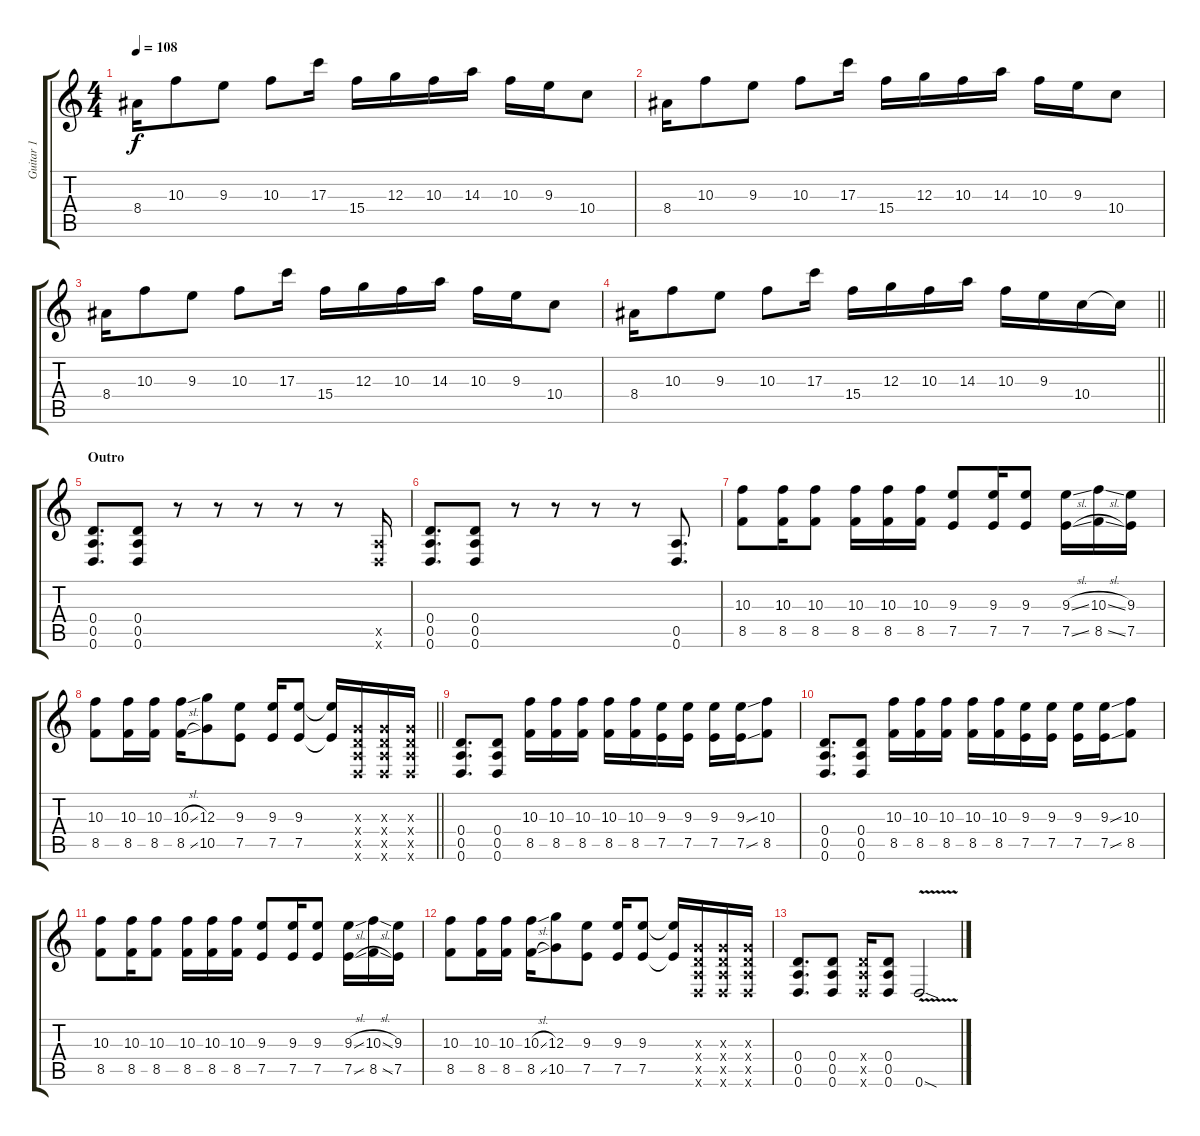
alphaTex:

\track ("Guitar 1" "Guitar 1") {instrument distortionguitar}
\staff {score tabs}
\tuning (E4 B3 G3 D3 A2 D2) {hide}
\ts (4 4)
\tempo 108
\clef g2
\ks c
8.4.16{dy f} 10.3.8 9.3.8 10.3.8 17.3.16 15.4.16 12.3.16 10.3.16 14.3.16 10.3.16 9.3.16 10.4.8 |
8.4.16 10.3.8 9.3.8 10.3.8 17.3.16 15.4.16 12.3.16 10.3.16 14.3.16 10.3.16 9.3.16 10.4.8 |
8.4.16 10.3.8 9.3.8 10.3.8 17.3.16 15.4.16 12.3.16 10.3.16 14.3.16 10.3.16 9.3.16 10.4.8 |
\barLineRight lightlight
8.4.16 10.3.8 9.3.8 10.3.8 17.3.16 15.4.16 12.3.16 10.3.16 14.3.16 10.3.16 9.3.16 10.4.16 10.4{t}.16 |
\section ("" "Outro")
(0.4 0.5 0.6).8{d} (0.4 0.5 0.6).8 r.8 r.8 r.8 r.8 r.8 (0.5{x} 0.6{x}).16 |
(0.4 0.5 0.6).8{d} (0.4 0.5 0.6).8 r.8 r.8 r.8 r.8 (0.5 0.6).8{d} |
(10.3 8.5).8 (10.3 8.5).16 (10.3 8.5).8 (10.3 8.5).16 (10.3 8.5).16 (10.3 8.5).16 (9.3 7.5).8 (9.3 7.5).16 (9.3 7.5).8 (9.3{sl} 7.5{sl}).16 (10.3{sl} 8.5{sl}).16 (9.3 7.5).16 |
\barLineRight lightlight
(10.3 8.5).8 (10.3 8.5).16 (10.3 8.5).16 (10.3{sl} 8.5{sl}).16 (12.3 10.5).8 (9.3 7.5).8 (9.3 7.5).16 (9.3 7.5).8 (9.3{t} 7.5{t}).16 (0.3{x} 0.4{x} 0.5{x} 0.6{x}).16 (0.3{x} 0.4{x} 0.5{x} 0.6{x}).16 (0.3{x} 0.4{x} 0.5{x} 0.6{x}).16 |
(0.4 0.5 0.6).8{d} (0.4 0.5 0.6).8 (10.3 8.5).16 (10.3 8.5).16 (10.3 8.5).16 (10.3 8.5).16 (10.3 8.5).16 (9.3 7.5).16 (9.3 7.5).16 (9.3 7.5).16 (9.3{ss} 7.5{ss}).16 (10.3 8.5).8 |
(0.4 0.5 0.6).8{d} (0.4 0.5 0.6).8 (10.3 8.5).16 (10.3 8.5).16 (10.3 8.5).16 (10.3 8.5).16 (10.3 8.5).16 (9.3 7.5).16 (9.3 7.5).16 (9.3 7.5).16 (9.3{ss} 7.5{ss}).16 (10.3 8.5).8 |
(10.3 8.5).8 (10.3 8.5).16 (10.3 8.5).8 (10.3 8.5).16 (10.3 8.5).16 (10.3 8.5).16 (9.3 7.5).8 (9.3 7.5).16 (9.3 7.5).8 (9.3{sl} 7.5{sl}).16 (10.3{sl} 8.5{sl}).16 (9.3 7.5).16 |
(10.3 8.5).8 (10.3 8.5).16 (10.3 8.5).16 (10.3{sl} 8.5{sl}).16 (12.3 10.5).8 (9.3 7.5).8 (9.3 7.5).16 (9.3 7.5).8 (9.3{t} 7.5{t}).16 (0.3{x} 0.4{x} 0.5{x} 0.6{x}).16 (0.3{x} 0.4{x} 0.5{x} 0.6{x}).16 (0.3{x} 0.4{x} 0.5{x} 0.6{x}).16 |
(0.4 0.5 0.6).8{d} (0.4 0.5 0.6).8 (0.4{x} 0.5{x} 0.6{x}).16 (0.4 0.5 0.6).8 0.6{v sod}.2
